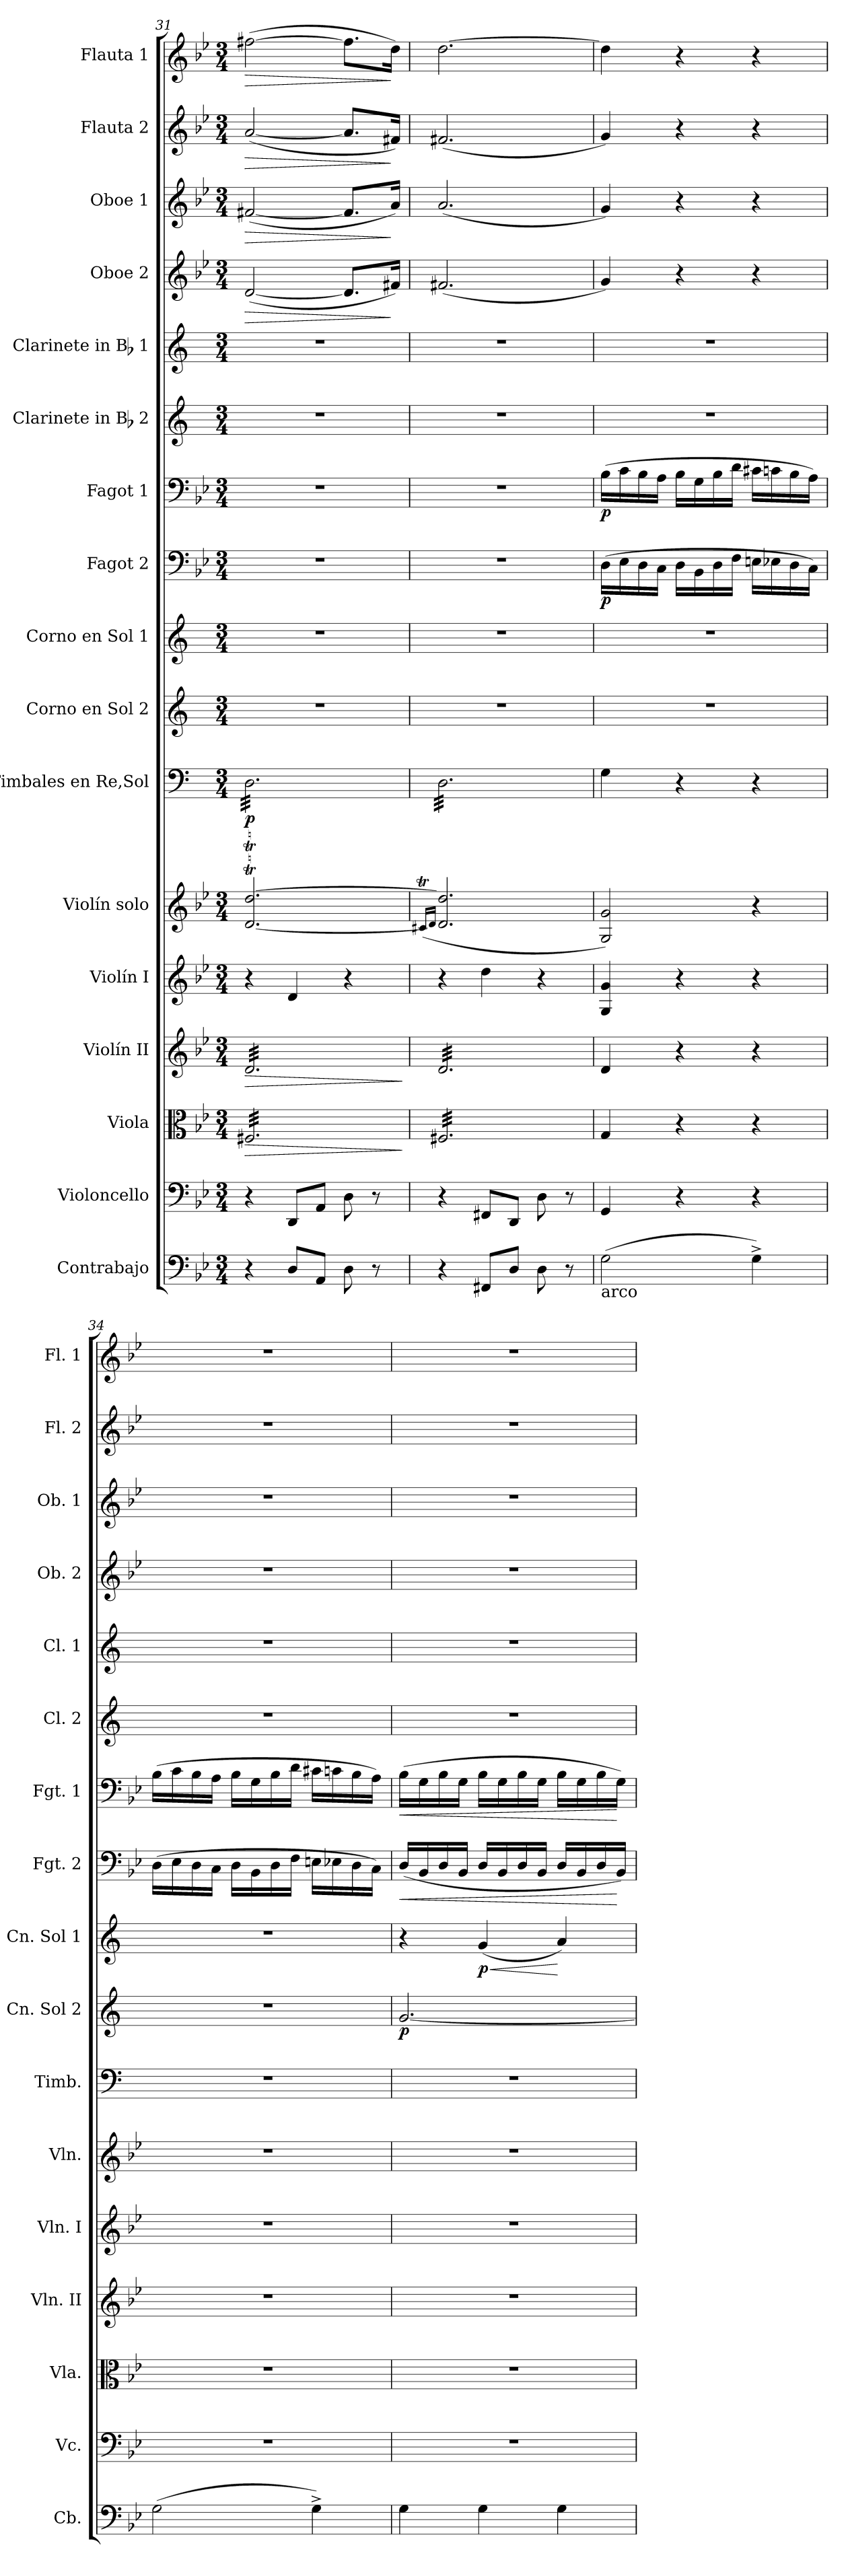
**kern	**kern	**kern	**dynam	**kern	**dynam	**kern	**kern	**kern	**dynam	**kern	**dynam	**kern	**dynam	**kern	**dynam	**kern	**dynam	**kern	**kern	**kern	**dynam	**kern	**dynam	**kern	**dynam	**kern	**dynam
*part17	*part16	*part15	*part15	*part14	*part14	*part13	*part12	*part11	*part11	*part10	*part10	*part9	*part9	*part8	*part8	*part7	*part7	*part6	*part5	*part4	*part4	*part3	*part3	*part2	*part2	*part1	*part1
*staff17	*staff16	*staff15	*staff15	*staff14	*staff14	*staff13	*staff12	*staff11	*staff11	*staff10	*staff10	*staff9	*staff9	*staff8	*staff8	*staff7	*staff7	*staff6	*staff5	*staff4	*staff4	*staff3	*staff3	*staff2	*staff2	*staff1	*staff1
*I"Contrabajo	*I"Violoncello	*I"Viola	*	*I"Violín II	*	*I"Violín I	*I"Violín solo	*I"Timbales en Re,Sol	*	*I"Corno en Sol 2	*	*I"Corno en Sol 1	*	*I"Fagot 2	*	*I"Fagot 1	*	*I"Clarinete in Bb 2	*I"Clarinete in Bb 1	*I"Oboe 2	*	*I"Oboe 1	*	*I"Flauta 2	*	*I"Flauta 1	*
*I'Cb.	*I'Vc.	*I'Vla.	*	*I'Vln. II	*	*I'Vln. I	*I'Vln.	*I'Timb.	*	*I'Cn. Sol 2	*	*I'Cn. Sol 1	*	*I'Fgt. 2	*	*I'Fgt. 1	*	*I'Cl. 2	*I'Cl. 1	*I'Ob. 2	*	*I'Ob. 1	*	*I'Fl. 2	*	*I'Fl. 1	*
!!LO:PB:g=z
*clefF4	*clefF4	*clefC3	*	*clefG2	*	*clefG2	*clefG2	*clefF4	*	*clefG2	*	*clefG2	*	*clefF4	*	*clefF4	*	*clefG2	*clefG2	*clefG2	*	*clefG2	*	*clefG2	*	*clefG2	*
*ITrd7c12	*	*	*	*	*	*	*	*	*	*ITrd3c5	*	*ITrd3c5	*	*	*	*	*	*ITrd1c2	*ITrd1c2	*	*	*	*	*	*	*	*
*k[b-e-]	*k[b-e-]	*k[b-e-]	*	*k[b-e-]	*	*k[b-e-]	*k[b-e-]	*k[]	*	*k[f#]	*	*k[f#]	*	*k[b-e-]	*	*k[b-e-]	*	*k[b-e-]	*k[b-e-]	*k[b-e-]	*	*k[b-e-]	*	*k[b-e-]	*	*k[b-e-]	*
*g:	*g:	*g:	*	*g:	*	*g:	*g:	*a:	*	*e:	*	*e:	*	*g:	*	*g:	*	*g:	*g:	*g:	*	*g:	*	*g:	*	*g:	*
*M3/4	*M3/4	*M3/4	*	*M3/4	*	*M3/4	*M3/4	*M3/4	*	*M3/4	*	*M3/4	*	*M3/4	*	*M3/4	*	*M3/4	*M3/4	*M3/4	*	*M3/4	*	*M3/4	*	*M3/4	*
=31	=31	=31	=31	=31	=31	=31	=31	=31	=31	=31	=31	=31	=31	=31	=31	=31	=31	=31	=31	=31	=31	=31	=31	=31	=31	=31	=31
!	!	!	!LO:HP:b	!	!LO:HP:b	!	!	!	!	!LO:N:vis=1	!	!LO:N:vis=1	!	!LO:N:vis=1	!	!LO:N:vis=1	!	!LO:N:vis=1	!LO:N:vis=1	!	!LO:HP:b	!	!LO:HP:b	!	!LO:HP:b	!	!LO:HP:b
*	*	*tremolo	*	*	*	*	*	*	*	*	*	*	*	*	*	*	*	*	*	*	*	*	*	*	*	*	*
*	*	*	*	*tremolo	*	*	*	*	*	*	*	*	*	*	*	*	*	*	*	*	*	*	*	*	*	*	*
*	*	*	*	*	*	*	*	*tremolo	*	*	*	*	*	*	*	*	*	*	*	*	*	*	*	*	*	*	*
4r	4r	32F#Xi/LLL	>	32di/LLL	>	4r	[<2.di/T [>2.ddiT	32Di\LLL	p	2.r	.	2.r	.	2.r	.	2.r	.	2.r	2.r	([<2di/	>	([<2f#Xi/	>	([<2ai/	>	([>2ff#Xi\	>
.	.	32F#Xi/	.	32di/	.	.	.	32Di\	.	.	.	.	.	.	.	.	.	.	.	.	.	.	.	.	.	.	.
.	.	32F#Xi/	.	32di/	.	.	.	32Di\	.	.	.	.	.	.	.	.	.	.	.	.	.	.	.	.	.	.	.
.	.	32F#Xi/	.	32di/	.	.	.	32Di\	.	.	.	.	.	.	.	.	.	.	.	.	.	.	.	.	.	.	.
.	.	32F#Xi/	.	32di/	.	.	.	32Di\	.	.	.	.	.	.	.	.	.	.	.	.	.	.	.	.	.	.	.
.	.	32F#Xi/	.	32di/	.	.	.	32Di\	.	.	.	.	.	.	.	.	.	.	.	.	.	.	.	.	.	.	.
.	.	32F#Xi/	.	32di/	.	.	.	32Di\	.	.	.	.	.	.	.	.	.	.	.	.	.	.	.	.	.	.	.
.	.	32F#Xi/	.	32di/	.	.	.	32Di\	.	.	.	.	.	.	.	.	.	.	.	.	.	.	.	.	.	.	.
8DDi/L	8DDi/L	32F#Xi/	.	32di/	.	4di/	.	32Di\	.	.	.	.	.	.	.	.	.	.	.	.	.	.	.	.	.	.	.
.	.	32F#Xi/	.	32di/	.	.	.	32Di\	.	.	.	.	.	.	.	.	.	.	.	.	.	.	.	.	.	.	.
.	.	32F#Xi/	.	32di/	.	.	.	32Di\	.	.	.	.	.	.	.	.	.	.	.	.	.	.	.	.	.	.	.
.	.	32F#Xi/	.	32di/	.	.	.	32Di\	.	.	.	.	.	.	.	.	.	.	.	.	.	.	.	.	.	.	.
8AAAi/J	8AAi/J	32F#Xi/	.	32di/	.	.	.	32Di\	.	.	.	.	.	.	.	.	.	.	.	.	.	.	.	.	.	.	.
.	.	32F#Xi/	.	32di/	.	.	.	32Di\	.	.	.	.	.	.	.	.	.	.	.	.	.	.	.	.	.	.	.
.	.	32F#Xi/	.	32di/	.	.	.	32Di\	.	.	.	.	.	.	.	.	.	.	.	.	.	.	.	.	.	.	.
.	.	32F#Xi/	.	32di/	.	.	.	32Di\	.	.	.	.	.	.	.	.	.	.	.	.	.	.	.	.	.	.	.
8DDi\	8Di\	32F#Xi/	.	32di/	.	4r	.	32Di\	.	.	.	.	.	.	.	.	.	.	.	8.di/L]	.	8.f#i/L]	.	8.ai/L]	.	8.ff#i\L]	.
.	.	32F#Xi/	.	32di/	.	.	.	32Di\	.	.	.	.	.	.	.	.	.	.	.	.	.	.	.	.	.	.	.
.	.	32F#Xi/	.	32di/	.	.	.	32Di\	.	.	.	.	.	.	.	.	.	.	.	.	.	.	.	.	.	.	.
.	.	32F#Xi/	.	32di/	.	.	.	32Di\	.	.	.	.	.	.	.	.	.	.	.	.	.	.	.	.	.	.	.
8r	8r	32F#Xi/	.	32di/	.	.	.	32Di\	.	.	.	.	.	.	.	.	.	.	.	.	.	.	.	.	.	.	.
.	.	32F#Xi/	.	32di/	.	.	.	32Di\	.	.	.	.	.	.	.	.	.	.	.	.	.	.	.	.	.	.	.
.	.	32F#Xi/	.	32di/	.	.	.	32Di\	.	.	.	.	.	.	.	.	.	.	.	16f#Xi/Jk)	]	16ai/Jk)	]	16f#Xi/Jk)	]	16ddi\Jk)	]
.	.	32F#Xi/JJJ	.	32di/JJJ	.	.	.	32Di\JJJ	.	.	.	.	.	.	.	.	.	.	.	.	.	.	.	.	.	.	.
.	.	.	]	.	]	.	.	.	.	.	.	.	.	.	.	.	.	.	.	.	.	.	.	.	.	.	.
=32	=32	=32	=32	=32	=32	=32	=32	=32	=32	=32	=32	=32	=32	=32	=32	=32	=32	=32	=32	=32	=32	=32	=32	=32	=32	=32	=32
.	.	.	.	.	.	.	(16qc#Xtti/LL	.	.	.	.	.	.	.	.	.	.	.	.	.	.	.	.	.	.	.	.
.	.	.	.	.	.	.	16qdi/JJ]	.	.	.	.	.	.	.	.	.	.	.	.	.	.	.	.	.	.	.	.
!	!	!	!	!	!	!	!	!	!	!LO:N:vis=1	!	!LO:N:vis=1	!	!LO:N:vis=1	!	!LO:N:vis=1	!	!LO:N:vis=1	!LO:N:vis=1	!	!	!	!	!	!	!	!
4r	4r	32F#Xi/LLL	.	32di/LLL	.	4r	2.di/ 2.ddi]	32Di\LLL	.	2.r	.	2.r	.	2.r	.	2.r	.	2.r	2.r	(2.f#Xi/	.	(2.ai/	.	(2.f#Xi/	.	[>2.ddi\	.
.	.	32F#Xi/	.	32di/	.	.	.	32Di\	.	.	.	.	.	.	.	.	.	.	.	.	.	.	.	.	.	.	.
.	.	32F#Xi/	.	32di/	.	.	.	32Di\	.	.	.	.	.	.	.	.	.	.	.	.	.	.	.	.	.	.	.
.	.	32F#Xi/	.	32di/	.	.	.	32Di\	.	.	.	.	.	.	.	.	.	.	.	.	.	.	.	.	.	.	.
.	.	32F#Xi/	.	32di/	.	.	.	32Di\	.	.	.	.	.	.	.	.	.	.	.	.	.	.	.	.	.	.	.
.	.	32F#Xi/	.	32di/	.	.	.	32Di\	.	.	.	.	.	.	.	.	.	.	.	.	.	.	.	.	.	.	.
.	.	32F#Xi/	.	32di/	.	.	.	32Di\	.	.	.	.	.	.	.	.	.	.	.	.	.	.	.	.	.	.	.
.	.	32F#Xi/	.	32di/	.	.	.	32Di\	.	.	.	.	.	.	.	.	.	.	.	.	.	.	.	.	.	.	.
8FFF#Xi/L	8FF#Xi/L	32F#Xi/	.	32di/	.	4ddi\	.	32Di\	.	.	.	.	.	.	.	.	.	.	.	.	.	.	.	.	.	.	.
.	.	32F#Xi/	.	32di/	.	.	.	32Di\	.	.	.	.	.	.	.	.	.	.	.	.	.	.	.	.	.	.	.
.	.	32F#Xi/	.	32di/	.	.	.	32Di\	.	.	.	.	.	.	.	.	.	.	.	.	.	.	.	.	.	.	.
.	.	32F#Xi/	.	32di/	.	.	.	32Di\	.	.	.	.	.	.	.	.	.	.	.	.	.	.	.	.	.	.	.
8DDi/J	8DDi/J	32F#Xi/	.	32di/	.	.	.	32Di\	.	.	.	.	.	.	.	.	.	.	.	.	.	.	.	.	.	.	.
.	.	32F#Xi/	.	32di/	.	.	.	32Di\	.	.	.	.	.	.	.	.	.	.	.	.	.	.	.	.	.	.	.
.	.	32F#Xi/	.	32di/	.	.	.	32Di\	.	.	.	.	.	.	.	.	.	.	.	.	.	.	.	.	.	.	.
.	.	32F#Xi/	.	32di/	.	.	.	32Di\	.	.	.	.	.	.	.	.	.	.	.	.	.	.	.	.	.	.	.
8DDi\	8Di\	32F#Xi/	.	32di/	.	4r	.	32Di\	.	.	.	.	.	.	.	.	.	.	.	.	.	.	.	.	.	.	.
.	.	32F#Xi/	.	32di/	.	.	.	32Di\	.	.	.	.	.	.	.	.	.	.	.	.	.	.	.	.	.	.	.
.	.	32F#Xi/	.	32di/	.	.	.	32Di\	.	.	.	.	.	.	.	.	.	.	.	.	.	.	.	.	.	.	.
.	.	32F#Xi/	.	32di/	.	.	.	32Di\	.	.	.	.	.	.	.	.	.	.	.	.	.	.	.	.	.	.	.
8r	8r	32F#Xi/	.	32di/	.	.	.	32Di\	.	.	.	.	.	.	.	.	.	.	.	.	.	.	.	.	.	.	.
.	.	32F#Xi/	.	32di/	.	.	.	32Di\	.	.	.	.	.	.	.	.	.	.	.	.	.	.	.	.	.	.	.
.	.	32F#Xi/	.	32di/	.	.	.	32Di\	.	.	.	.	.	.	.	.	.	.	.	.	.	.	.	.	.	.	.
.	.	32F#Xi/JJJ	.	32di/JJJ	.	.	.	32Di\JJJ	.	.	.	.	.	.	.	.	.	.	.	.	.	.	.	.	.	.	.
*	*	*	*	*	*	*	*	*Xtremolo	*	*	*	*	*	*	*	*	*	*	*	*	*	*	*	*	*	*	*
*	*	*	*	*Xtremolo	*	*	*	*	*	*	*	*	*	*	*	*	*	*	*	*	*	*	*	*	*	*	*
*	*	*Xtremolo	*	*	*	*	*	*	*	*	*	*	*	*	*	*	*	*	*	*	*	*	*	*	*	*	*
=33	=33	=33	=33	=33	=33	=33	=33	=33	=33	=33	=33	=33	=33	=33	=33	=33	=33	=33	=33	=33	=33	=33	=33	=33	=33	=33	=33
!LO:TX:b:t=arco	!	!	!	!	!	!	!	!	!	!	!	!	!	!	!	!	!	!	!	!	!	!	!	!	!	!	!
!	!	!	!	!	!	!	!	!	!	!LO:N:vis=1	!	!LO:N:vis=1	!	!	!	!	!	!LO:N:vis=1	!LO:N:vis=1	!	!	!	!	!	!	!	!
(2GGi\	4GGi/	4Gi/	.	4di/	.	4Gi/ 4gi	2Gi/ 2gi)	4Gi\	.	2.r	.	2.r	.	(16Di\LL	p	(16B-i\LL	p	2.r	2.r	4gi/)	.	4gi/)	.	4gi/)	.	4ddi\]	.
.	.	.	.	.	.	.	.	.	.	.	.	.	.	16E-i\	.	16ci\	.	.	.	.	.	.	.	.	.	.	.
.	.	.	.	.	.	.	.	.	.	.	.	.	.	16Di\	.	16B-i\	.	.	.	.	.	.	.	.	.	.	.
.	.	.	.	.	.	.	.	.	.	.	.	.	.	16Ci\JJ	.	16Ai\JJ	.	.	.	.	.	.	.	.	.	.	.
.	4r	4r	.	4r	.	4r	.	4r	.	.	.	.	.	16Di\LL	.	16B-i\LL	.	.	.	4r	.	4r	.	4r	.	4r	.
.	.	.	.	.	.	.	.	.	.	.	.	.	.	16BB-i\	.	16Gi\	.	.	.	.	.	.	.	.	.	.	.
.	.	.	.	.	.	.	.	.	.	.	.	.	.	16Di\	.	16B-i\	.	.	.	.	.	.	.	.	.	.	.
.	.	.	.	.	.	.	.	.	.	.	.	.	.	16Fi\JJ	.	16di\JJ	.	.	.	.	.	.	.	.	.	.	.
4GG^i\)	4r	4r	.	4r	.	4r	4r	4r	.	.	.	.	.	16Eni\LL	.	16c#Xi\LL	.	.	.	4r	.	4r	.	4r	.	4r	.
.	.	.	.	.	.	.	.	.	.	.	.	.	.	16E-Xi\	.	16cni\	.	.	.	.	.	.	.	.	.	.	.
.	.	.	.	.	.	.	.	.	.	.	.	.	.	16Di\	.	16B-i\	.	.	.	.	.	.	.	.	.	.	.
.	.	.	.	.	.	.	.	.	.	.	.	.	.	16Ci\JJ)	.	16Ai\JJ)	.	.	.	.	.	.	.	.	.	.	.
=34	=34	=34	=34	=34	=34	=34	=34	=34	=34	=34	=34	=34	=34	=34	=34	=34	=34	=34	=34	=34	=34	=34	=34	=34	=34	=34	=34
!	!LO:N:vis=1	!LO:N:vis=1	!	!LO:N:vis=1	!	!LO:N:vis=1	!LO:N:vis=1	!LO:N:vis=1	!	!LO:N:vis=1	!	!LO:N:vis=1	!	!	!	!	!	!LO:N:vis=1	!LO:N:vis=1	!LO:N:vis=1	!	!LO:N:vis=1	!	!LO:N:vis=1	!	!LO:N:vis=1	!
(2GGi\	2.r	2.r	.	2.r	.	2.r	2.r	2.r	.	2.r	.	2.r	.	(16Di\LL	.	(16B-i\LL	.	2.r	2.r	2.r	.	2.r	.	2.r	.	2.r	.
.	.	.	.	.	.	.	.	.	.	.	.	.	.	16E-i\	.	16ci\	.	.	.	.	.	.	.	.	.	.	.
.	.	.	.	.	.	.	.	.	.	.	.	.	.	16Di\	.	16B-i\	.	.	.	.	.	.	.	.	.	.	.
.	.	.	.	.	.	.	.	.	.	.	.	.	.	16Ci\JJ	.	16Ai\JJ	.	.	.	.	.	.	.	.	.	.	.
.	.	.	.	.	.	.	.	.	.	.	.	.	.	16Di\LL	.	16B-i\LL	.	.	.	.	.	.	.	.	.	.	.
.	.	.	.	.	.	.	.	.	.	.	.	.	.	16BB-i\	.	16Gi\	.	.	.	.	.	.	.	.	.	.	.
.	.	.	.	.	.	.	.	.	.	.	.	.	.	16Di\	.	16B-i\	.	.	.	.	.	.	.	.	.	.	.
.	.	.	.	.	.	.	.	.	.	.	.	.	.	16Fi\JJ	.	16di\JJ	.	.	.	.	.	.	.	.	.	.	.
4GG^i\)	.	.	.	.	.	.	.	.	.	.	.	.	.	16Eni\LL	.	16c#Xi\LL	.	.	.	.	.	.	.	.	.	.	.
.	.	.	.	.	.	.	.	.	.	.	.	.	.	16E-Xi\	.	16cni\	.	.	.	.	.	.	.	.	.	.	.
.	.	.	.	.	.	.	.	.	.	.	.	.	.	16Di\	.	16B-i\	.	.	.	.	.	.	.	.	.	.	.
.	.	.	.	.	.	.	.	.	.	.	.	.	.	16Ci\JJ)	.	16Ai\JJ)	.	.	.	.	.	.	.	.	.	.	.
!!LO:PB:g=z
=35	=35	=35	=35	=35	=35	=35	=35	=35	=35	=35	=35	=35	=35	=35	=35	=35	=35	=35	=35	=35	=35	=35	=35	=35	=35	=35	=35
!	!LO:N:vis=1	!LO:N:vis=1	!	!LO:N:vis=1	!	!LO:N:vis=1	!LO:N:vis=1	!LO:N:vis=1	!	!	!	!	!	!	!LO:HP:b	!	!LO:HP:b	!LO:N:vis=1	!LO:N:vis=1	!LO:N:vis=1	!	!LO:N:vis=1	!	!LO:N:vis=1	!	!LO:N:vis=1	!
4GGi\	2.r	2.r	.	2.r	.	2.r	2.r	2.r	.	[<2.di/	p	4r	.	(16Di/LL	<	(16B-i\LL	<	2.r	2.r	2.r	.	2.r	.	2.r	.	2.r	.
.	.	.	.	.	.	.	.	.	.	.	.	.	.	16BB-i/	.	16Gi\	.	.	.	.	.	.	.	.	.	.	.
.	.	.	.	.	.	.	.	.	.	.	.	.	.	16Di/	.	16B-i\	.	.	.	.	.	.	.	.	.	.	.
.	.	.	.	.	.	.	.	.	.	.	.	.	.	16BB-i/JJ	.	16Gi\JJ	.	.	.	.	.	.	.	.	.	.	.
!	!	!	!	!	!	!	!	!	!	!	!	!	!LO:HP:b	!	!	!	!	!	!	!	!	!	!	!	!	!	!
4GGi\	.	.	.	.	.	.	.	.	.	.	.	(4di/	< p	16Di/LL	.	16B-i\LL	.	.	.	.	.	.	.	.	.	.	.
.	.	.	.	.	.	.	.	.	.	.	.	.	.	16BB-i/	.	16Gi\	.	.	.	.	.	.	.	.	.	.	.
.	.	.	.	.	.	.	.	.	.	.	.	.	.	16Di/	.	16B-i\	.	.	.	.	.	.	.	.	.	.	.
.	.	.	.	.	.	.	.	.	.	.	.	.	.	16BB-i/JJ	.	16Gi\JJ	.	.	.	.	.	.	.	.	.	.	.
4GGi\	.	.	.	.	.	.	.	.	.	.	.	4ei/)	[	16Di/LL	.	16B-i\LL	.	.	.	.	.	.	.	.	.	.	.
.	.	.	.	.	.	.	.	.	.	.	.	.	.	16BB-i/	.	16Gi\	.	.	.	.	.	.	.	.	.	.	.
.	.	.	.	.	.	.	.	.	.	.	.	.	.	16Di/	.	16B-i\	.	.	.	.	.	.	.	.	.	.	.
.	.	.	.	.	.	.	.	.	.	.	.	.	.	16BB-i/JJ)	[	16Gi\JJ)	[	.	.	.	.	.	.	.	.	.	.
=	=	=	=	=	=	=	=	=	=	=	=	=	=	=	=	=	=	=	=	=	=	=	=	=	=	=	=
*-	*-	*-	*-	*-	*-	*-	*-	*-	*-	*-	*-	*-	*-	*-	*-	*-	*-	*-	*-	*-	*-	*-	*-	*-	*-	*-	*-
